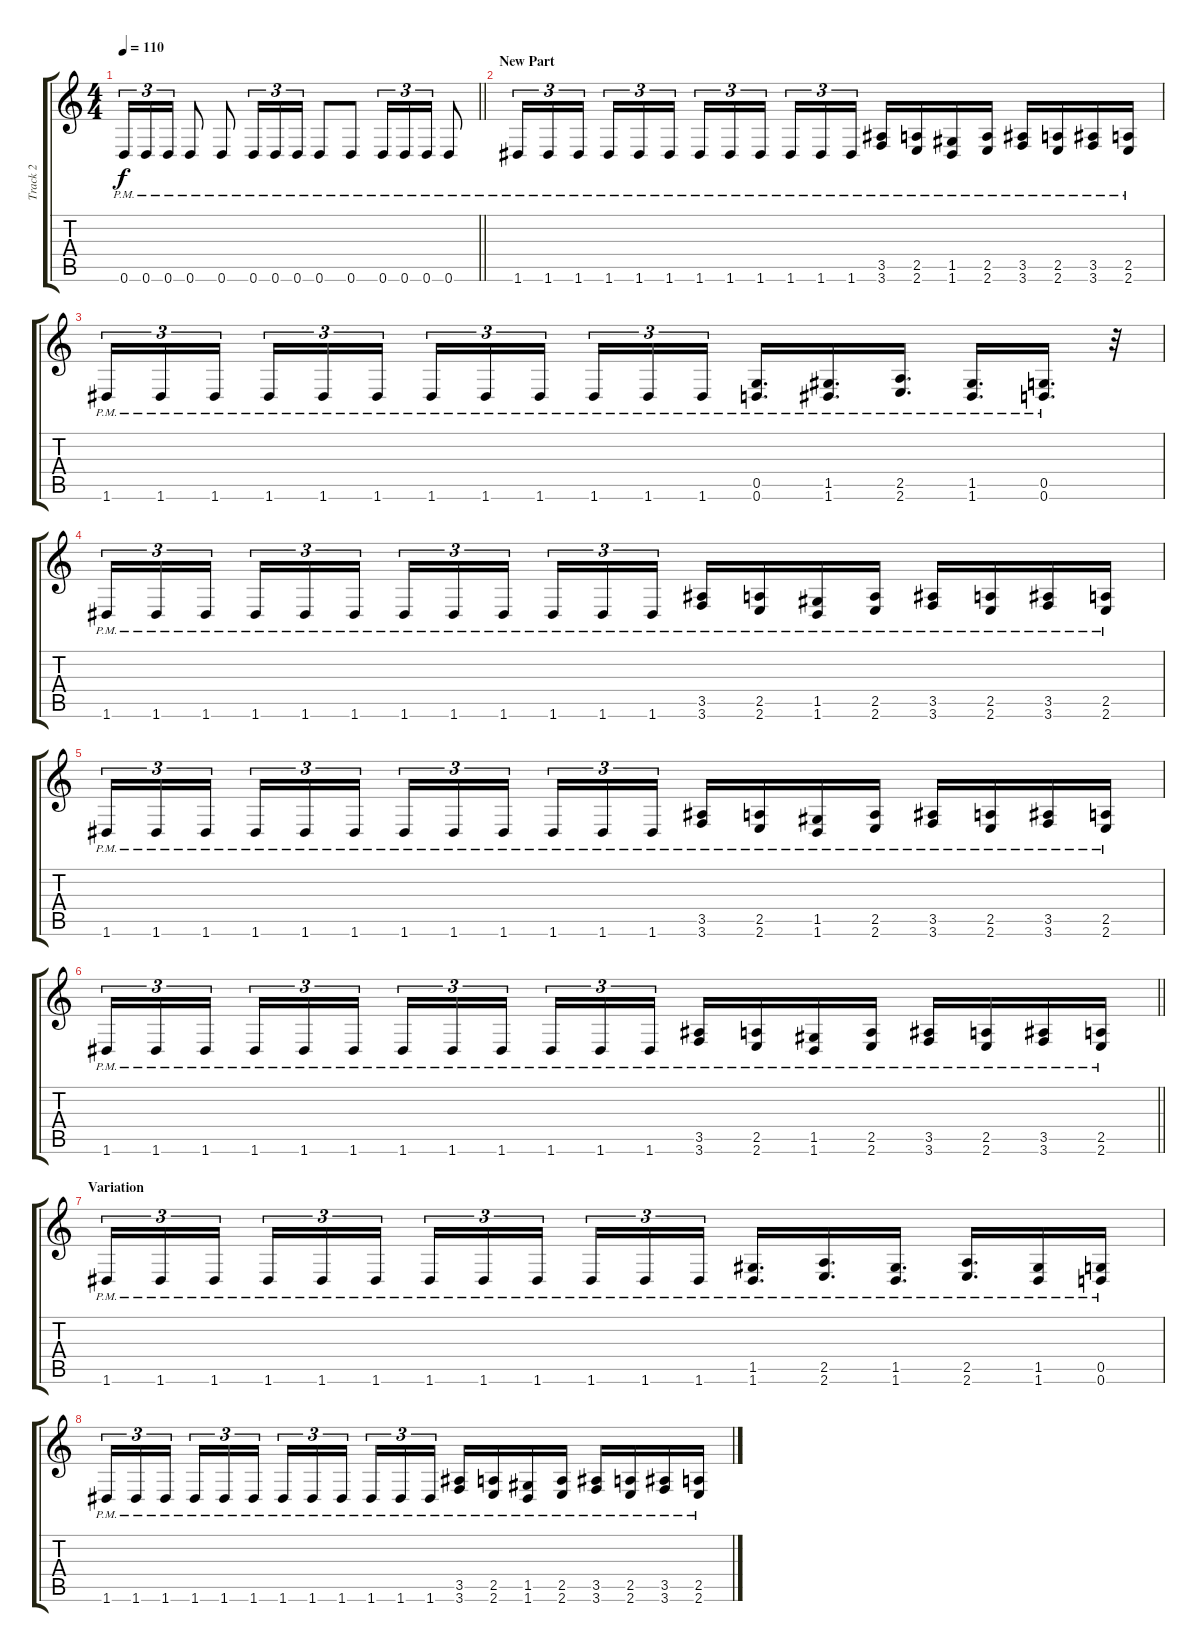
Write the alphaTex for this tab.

\track ("Track 2" "Track 2") {instrument distortionguitar}
\staff {score tabs}
\tuning (D4 A3 F3 C3 G2 D2) {hide}
\ts (4 4)
\tempo 110
\clef g2
\barLineRight lightlight
\ks c
0.6{pm}.16{tu (3 2) dy f} 0.6{pm}.16{tu (3 2)} 0.6{pm}.16{tu (3 2)} 0.6{pm}.8 0.6{pm}.8 0.6{pm}.16{tu (3 2)} 0.6{pm}.16{tu (3 2)} 0.6{pm}.16{tu (3 2)} 0.6{pm}.8 0.6{pm}.8 0.6{pm}.16{tu (3 2)} 0.6{pm}.16{tu (3 2)} 0.6{pm}.16{tu (3 2)} 0.6{pm}.8 |
\section ("" "New Part")
1.6{pm}.16{tu (3 2)} 1.6{pm}.16{tu (3 2)} 1.6{pm}.16{tu (3 2) beam splitsecondary} 1.6{pm}.16{tu (3 2)} 1.6{pm}.16{tu (3 2)} 1.6{pm}.16{tu (3 2)} 1.6{pm}.16{tu (3 2)} 1.6{pm}.16{tu (3 2)} 1.6{pm}.16{tu (3 2) beam splitsecondary} 1.6{pm}.16{tu (3 2)} 1.6{pm}.16{tu (3 2)} 1.6{pm}.16{tu (3 2)} (3.5{pm} 3.6{pm}).16 (2.5{pm} 2.6{pm}).16 (1.5{pm} 1.6{pm}).16 (2.5{pm} 2.6{pm}).16 (3.5{pm} 3.6{pm}).16 (2.5{pm} 2.6{pm}).16 (3.5{pm} 3.6{pm}).16 (2.5{pm} 2.6{pm}).16 |
1.6{pm}.16{tu (3 2)} 1.6{pm}.16{tu (3 2)} 1.6{pm}.16{tu (3 2) beam splitsecondary} 1.6{pm}.16{tu (3 2)} 1.6{pm}.16{tu (3 2)} 1.6{pm}.16{tu (3 2)} 1.6{pm}.16{tu (3 2)} 1.6{pm}.16{tu (3 2)} 1.6{pm}.16{tu (3 2) beam splitsecondary} 1.6{pm}.16{tu (3 2)} 1.6{pm}.16{tu (3 2)} 1.6{pm}.16{tu (3 2)} (0.5{pm} 0.6{pm}).16{d} (1.5{pm} 1.6{pm}).16{d} (2.5{pm} 2.6{pm}).16{d} (1.5{pm} 1.6{pm}).16{d} (0.5{pm} 0.6{pm}).16{d} r.32 |
1.6{pm}.16{tu (3 2)} 1.6{pm}.16{tu (3 2)} 1.6{pm}.16{tu (3 2) beam splitsecondary} 1.6{pm}.16{tu (3 2)} 1.6{pm}.16{tu (3 2)} 1.6{pm}.16{tu (3 2)} 1.6{pm}.16{tu (3 2)} 1.6{pm}.16{tu (3 2)} 1.6{pm}.16{tu (3 2) beam splitsecondary} 1.6{pm}.16{tu (3 2)} 1.6{pm}.16{tu (3 2)} 1.6{pm}.16{tu (3 2)} (3.5{pm} 3.6{pm}).16 (2.5{pm} 2.6{pm}).16 (1.5{pm} 1.6{pm}).16 (2.5{pm} 2.6{pm}).16 (3.5{pm} 3.6{pm}).16 (2.5{pm} 2.6{pm}).16 (3.5{pm} 3.6{pm}).16 (2.5{pm} 2.6{pm}).16 |
1.6{pm}.16{tu (3 2)} 1.6{pm}.16{tu (3 2)} 1.6{pm}.16{tu (3 2) beam splitsecondary} 1.6{pm}.16{tu (3 2)} 1.6{pm}.16{tu (3 2)} 1.6{pm}.16{tu (3 2)} 1.6{pm}.16{tu (3 2)} 1.6{pm}.16{tu (3 2)} 1.6{pm}.16{tu (3 2) beam splitsecondary} 1.6{pm}.16{tu (3 2)} 1.6{pm}.16{tu (3 2)} 1.6{pm}.16{tu (3 2)} (3.5{pm} 3.6{pm}).16 (2.5{pm} 2.6{pm}).16 (1.5{pm} 1.6{pm}).16 (2.5{pm} 2.6{pm}).16 (3.5{pm} 3.6{pm}).16 (2.5{pm} 2.6{pm}).16 (3.5{pm} 3.6{pm}).16 (2.5{pm} 2.6{pm}).16 |
\barLineRight lightlight
1.6{pm}.16{tu (3 2)} 1.6{pm}.16{tu (3 2)} 1.6{pm}.16{tu (3 2) beam splitsecondary} 1.6{pm}.16{tu (3 2)} 1.6{pm}.16{tu (3 2)} 1.6{pm}.16{tu (3 2)} 1.6{pm}.16{tu (3 2)} 1.6{pm}.16{tu (3 2)} 1.6{pm}.16{tu (3 2) beam splitsecondary} 1.6{pm}.16{tu (3 2)} 1.6{pm}.16{tu (3 2)} 1.6{pm}.16{tu (3 2)} (3.5{pm} 3.6{pm}).16 (2.5{pm} 2.6{pm}).16 (1.5{pm} 1.6{pm}).16 (2.5{pm} 2.6{pm}).16 (3.5{pm} 3.6{pm}).16 (2.5{pm} 2.6{pm}).16 (3.5{pm} 3.6{pm}).16 (2.5{pm} 2.6{pm}).16 |
\section ("" "Variation")
1.6{pm}.16{tu (3 2)} 1.6{pm}.16{tu (3 2)} 1.6{pm}.16{tu (3 2) beam splitsecondary} 1.6{pm}.16{tu (3 2)} 1.6{pm}.16{tu (3 2)} 1.6{pm}.16{tu (3 2)} 1.6{pm}.16{tu (3 2)} 1.6{pm}.16{tu (3 2)} 1.6{pm}.16{tu (3 2) beam splitsecondary} 1.6{pm}.16{tu (3 2)} 1.6{pm}.16{tu (3 2)} 1.6{pm}.16{tu (3 2)} (1.5{pm} 1.6{pm}).16{d} (2.5{pm} 2.6{pm}).16{d} (1.5{pm} 1.6{pm}).16{d} (2.5{pm} 2.6{pm}).16{d} (1.5{pm} 1.6{pm}).16 (0.5{pm} 0.6{pm}).16 |
1.6{pm}.16{tu (3 2)} 1.6{pm}.16{tu (3 2)} 1.6{pm}.16{tu (3 2) beam splitsecondary} 1.6{pm}.16{tu (3 2)} 1.6{pm}.16{tu (3 2)} 1.6{pm}.16{tu (3 2)} 1.6{pm}.16{tu (3 2)} 1.6{pm}.16{tu (3 2)} 1.6{pm}.16{tu (3 2) beam splitsecondary} 1.6{pm}.16{tu (3 2)} 1.6{pm}.16{tu (3 2)} 1.6{pm}.16{tu (3 2)} (3.5{pm} 3.6{pm}).16 (2.5{pm} 2.6{pm}).16 (1.5{pm} 1.6{pm}).16 (2.5{pm} 2.6{pm}).16 (3.5{pm} 3.6{pm}).16 (2.5{pm} 2.6{pm}).16 (3.5{pm} 3.6{pm}).16 (2.5{pm} 2.6{pm}).16
